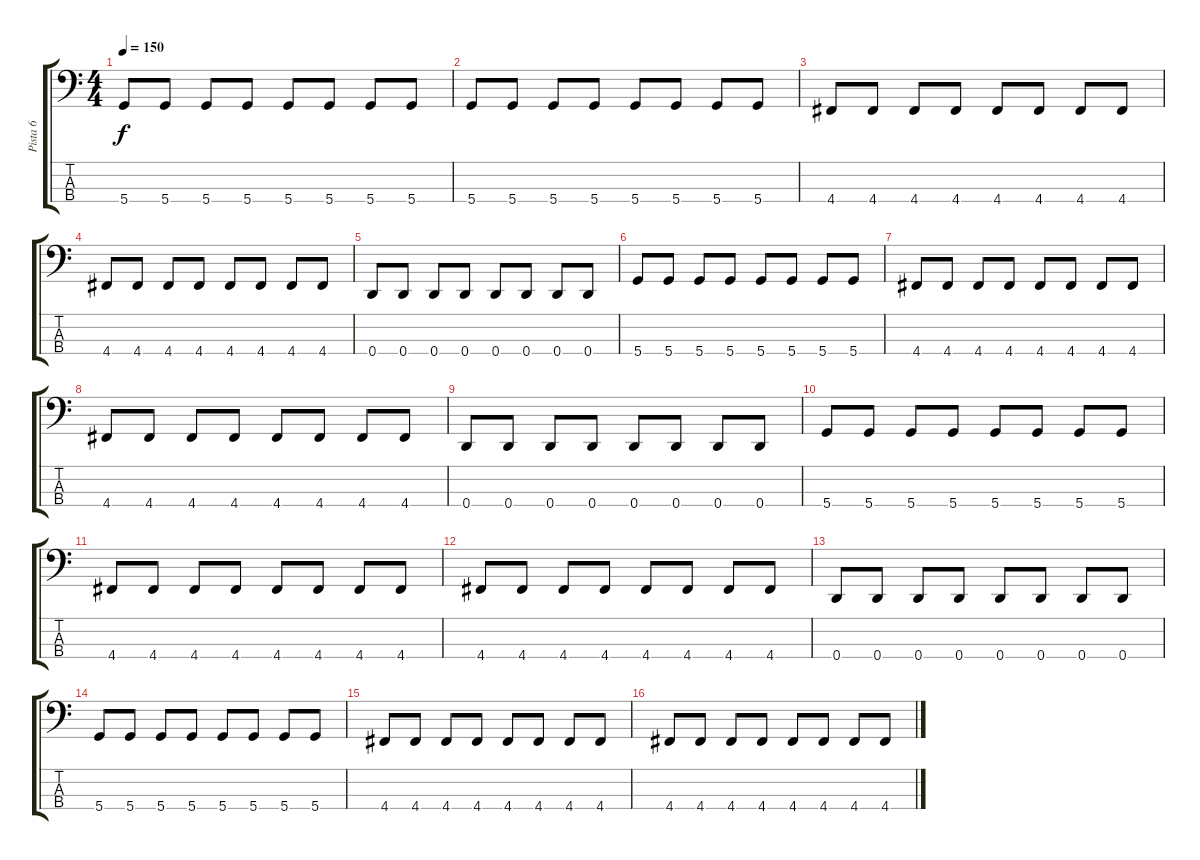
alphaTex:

\track ("Pista 6" "Pista 6") {instrument electricbassfinger}
\staff {score tabs}
\tuning (G2 D2 A1 D1) {hide}
\ts (4 4)
\tempo 150
\clef f4
\ks c
5.4.8{dy f} 5.4.8 5.4.8 5.4.8 5.4.8 5.4.8 5.4.8 5.4.8 |
5.4.8 5.4.8 5.4.8 5.4.8 5.4.8 5.4.8 5.4.8 5.4.8 |
4.4.8 4.4.8 4.4.8 4.4.8 4.4.8 4.4.8 4.4.8 4.4.8 |
4.4.8 4.4.8 4.4.8 4.4.8 4.4.8 4.4.8 4.4.8 4.4.8 |
0.4.8 0.4.8 0.4.8 0.4.8 0.4.8 0.4.8 0.4.8 0.4.8 |
5.4.8 5.4.8 5.4.8 5.4.8 5.4.8 5.4.8 5.4.8 5.4.8 |
4.4.8 4.4.8 4.4.8 4.4.8 4.4.8 4.4.8 4.4.8 4.4.8 |
4.4.8 4.4.8 4.4.8 4.4.8 4.4.8 4.4.8 4.4.8 4.4.8 |
0.4.8 0.4.8 0.4.8 0.4.8 0.4.8 0.4.8 0.4.8 0.4.8 |
5.4.8 5.4.8 5.4.8 5.4.8 5.4.8 5.4.8 5.4.8 5.4.8 |
4.4.8 4.4.8 4.4.8 4.4.8 4.4.8 4.4.8 4.4.8 4.4.8 |
4.4.8 4.4.8 4.4.8 4.4.8 4.4.8 4.4.8 4.4.8 4.4.8 |
0.4.8 0.4.8 0.4.8 0.4.8 0.4.8 0.4.8 0.4.8 0.4.8 |
5.4.8 5.4.8 5.4.8 5.4.8 5.4.8 5.4.8 5.4.8 5.4.8 |
4.4.8 4.4.8 4.4.8 4.4.8 4.4.8 4.4.8 4.4.8 4.4.8 |
4.4.8 4.4.8 4.4.8 4.4.8 4.4.8 4.4.8 4.4.8 4.4.8
